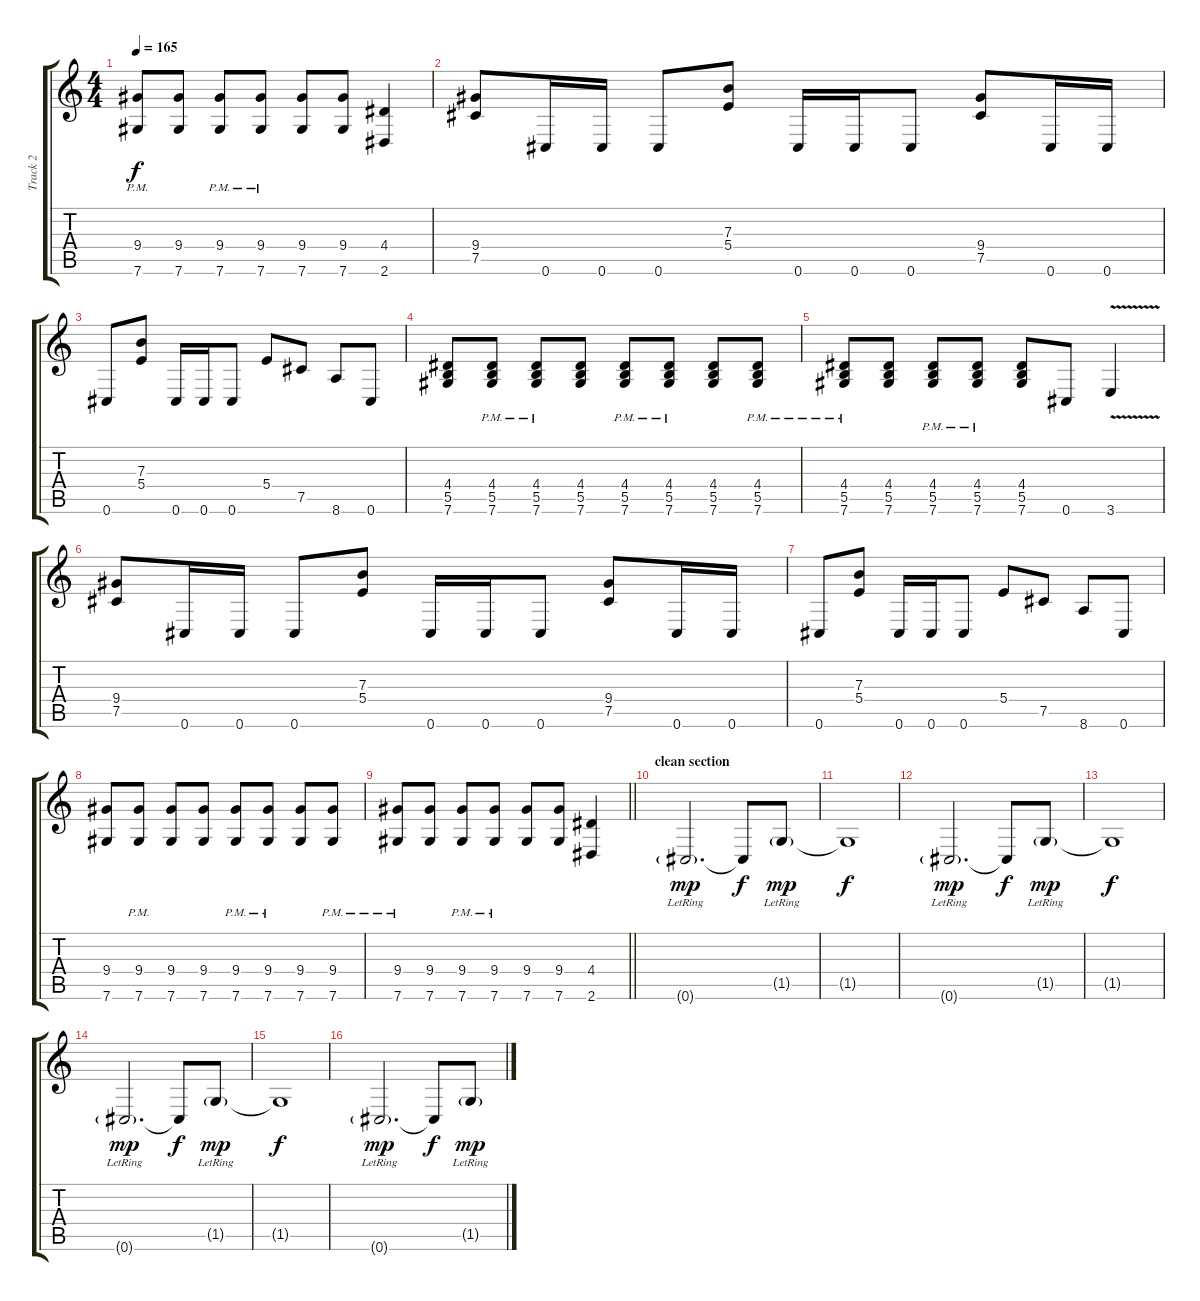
\track ("Track 2" "Track 2") {instrument distortionguitar}
\staff {score tabs}
\tuning (Db4 Ab3 E3 B2 Gb2 Db2) {hide}
\ts (4 4)
\tempo 165
\clef g2
\ks c
(9.4{pm} 7.6{pm}).8{dy f} (9.4 7.6).8 (9.4{pm} 7.6{pm}).8 (9.4{pm} 7.6{pm}).8 (9.4 7.6).8 (9.4 7.6).8 (4.4 2.6).4 |
(9.4 7.5).8 0.6.16 0.6.16 0.6.8 (7.3 5.4).8 0.6.16 0.6.16 0.6.8 (9.4 7.5).8 0.6.16 0.6.16 |
0.6.8 (7.3 5.4).8 0.6.16 0.6.16 0.6.8 5.4.8 7.5.8 8.6.8 0.6.8 |
(4.4 5.5 7.6).8 (4.4{pm} 5.5{pm} 7.6{pm}).8 (4.4{pm} 5.5{pm} 7.6{pm}).8 (4.4 5.5 7.6).8 (4.4{pm} 5.5{pm} 7.6{pm}).8 (4.4{pm} 5.5{pm} 7.6{pm}).8 (4.4 5.5 7.6).8 (4.4{pm} 5.5{pm} 7.6{pm}).8 |
(4.4{pm} 5.5{pm} 7.6{pm}).8 (4.4 5.5 7.6).8 (4.4{pm} 5.5{pm} 7.6{pm}).8 (4.4{pm} 5.5{pm} 7.6{pm}).8 (4.4 5.5 7.6).8 0.6.8 3.6{v}.4 |
(9.4 7.5).8 0.6.16 0.6.16 0.6.8 (7.3 5.4).8 0.6.16 0.6.16 0.6.8 (9.4 7.5).8 0.6.16 0.6.16 |
0.6.8 (7.3 5.4).8 0.6.16 0.6.16 0.6.8 5.4.8 7.5.8 8.6.8 0.6.8 |
(9.4 7.6).8 (9.4{pm} 7.6{pm}).8 (9.4 7.6).8 (9.4 7.6).8 (9.4{pm} 7.6{pm}).8 (9.4{pm} 7.6{pm}).8 (9.4 7.6).8 (9.4{pm} 7.6{pm}).8 |
\barLineRight lightlight
(9.4{pm} 7.6{pm}).8 (9.4 7.6).8 (9.4{pm} 7.6{pm}).8 (9.4{pm} 7.6{pm}).8 (9.4 7.6).8 (9.4 7.6).8 (4.4 2.6).4 |
\section ("" "clean section")
0.6{g lr}.2{d dy mp} 0.6{t}.8{dy f} 1.5{g lr}.8{dy mp} |
1.5{t}.1{dy f} |
0.6{g lr}.2{d dy mp} 0.6{t}.8{dy f} 1.5{g lr}.8{dy mp} |
1.5{t}.1{dy f} |
0.6{g lr}.2{d dy mp} 0.6{t}.8{dy f} 1.5{g lr}.8{dy mp} |
1.5{t}.1{dy f} |
0.6{g lr}.2{d dy mp} 0.6{t}.8{dy f} 1.5{g lr}.8{dy mp}
